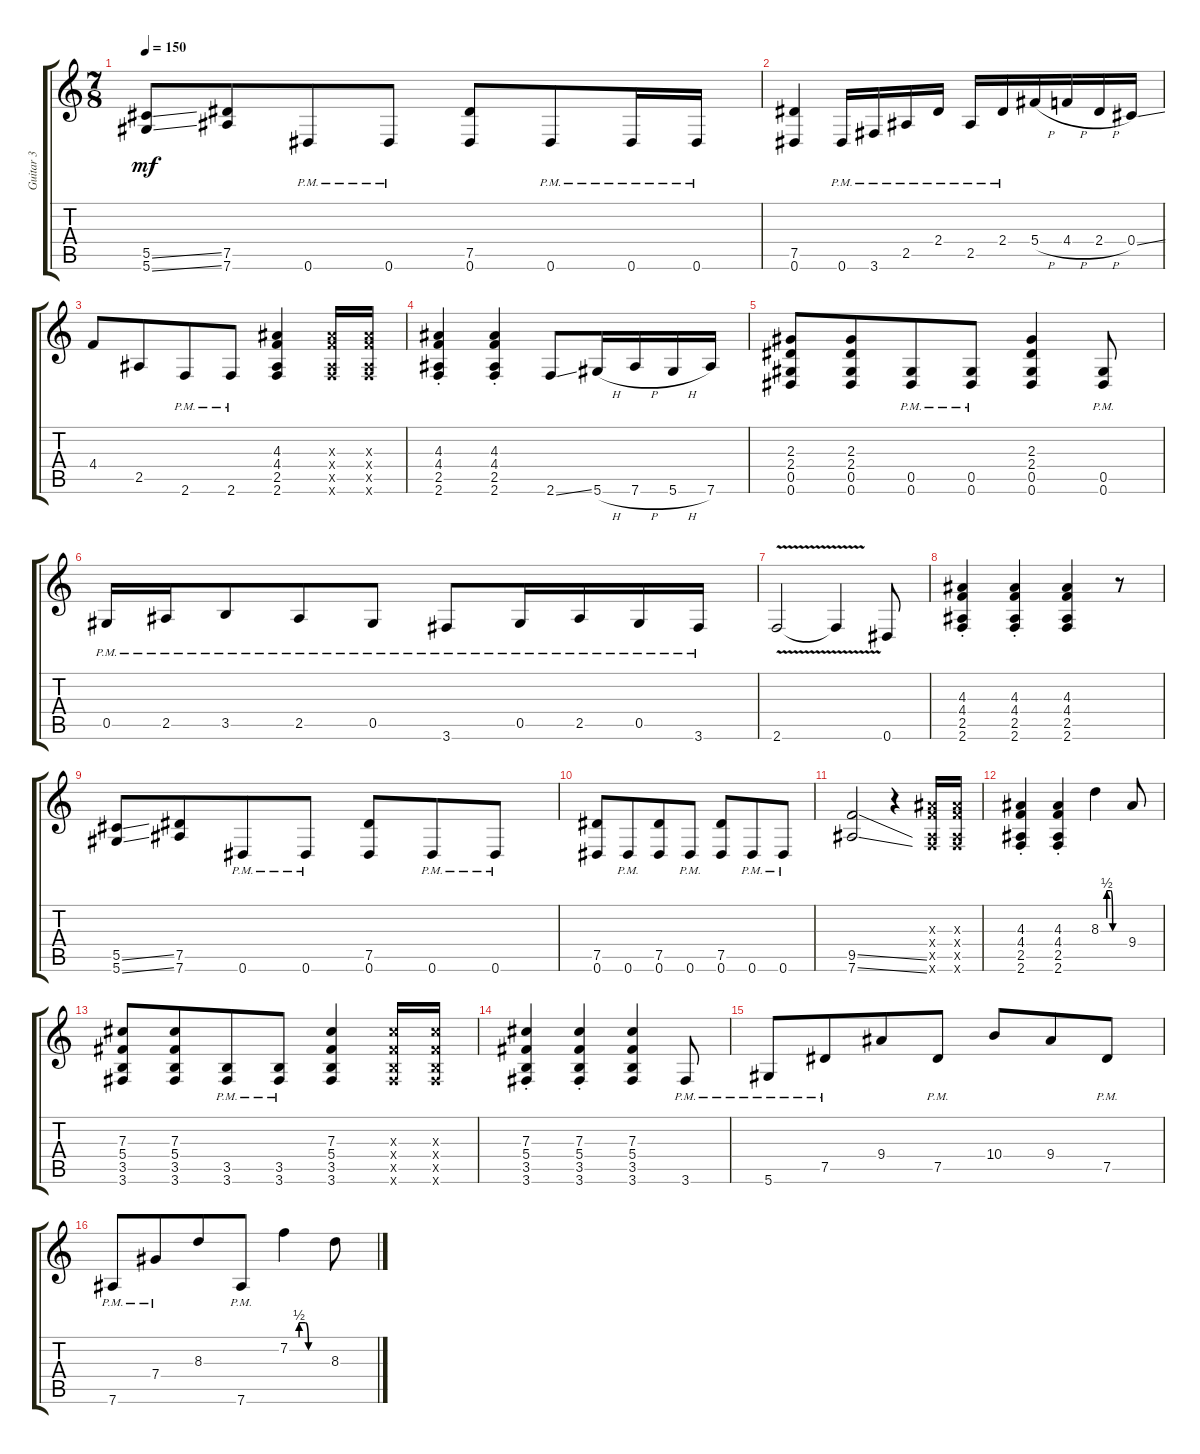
\track ("Guitar 3" "Guitar 3") {instrument distortionguitar}
\staff {score tabs}
\tuning (Eb4 Bb3 Gb3 Db3 Ab2 Eb2) {hide}
\ts (7 8)
\tempo 150
\clef g2
\ks c
(5.5{ss} 5.6{ss}).8{dy mf} (7.5 7.6).8 0.6{pm}.8 0.6{pm}.8 (7.5 0.6).8 0.6{pm}.8 0.6{pm}.16 0.6{pm}.16 |
(7.5 0.6).4 0.6{pm}.16 3.6{pm}.16 2.5{pm}.16 2.4{pm}.16 2.5{pm}.16 2.4{pm}.16 5.4{h}.16 4.4{h}.16 2.4{h}.16 0.4{ss}.16 |
4.4.8 2.5.8 2.6{pm}.8 2.6{pm}.8 (4.3 4.4 2.5 2.6).4 (4.3{x} 4.4{x} 2.5{x} 2.6{x}).16 (4.3{x} 4.4{x} 2.5{x} 2.6{x}).16 |
(4.3{st} 4.4{st} 2.5{st} 2.6{st}).4 (4.3{st} 4.4{st} 2.5{st} 2.6{st}).4 2.6{ss}.8 5.6{h}.16 7.6{h}.16 5.6{h}.16 7.6.16 |
(2.3 2.4 0.5 0.6).8 (2.3 2.4 0.5 0.6).8 (0.5{pm} 0.6{pm}).8 (0.5{pm} 0.6{pm}).8 (2.3 2.4 0.5 0.6).4 (0.5{pm} 0.6{pm}).8 |
0.5{pm}.16 2.5{pm}.16 3.5{pm}.8 2.5{pm}.8 0.5{pm}.8 3.6{pm}.8 0.5{pm}.16 2.5{pm}.16 0.5{pm}.16 3.6{pm}.16 |
2.6{v}.2 2.6{v t}.4 0.6.8 |
(4.3{st} 4.4{st} 2.5{st} 2.6{st}).4 (4.3{st} 4.4{st} 2.5{st} 2.6{st}).4 (4.3 4.4 2.5 2.6).4 r.8 |
(5.5{ss} 5.6{ss}).8 (7.5 7.6).8 0.6{pm}.8 0.6{pm}.8 (7.5 0.6).8 0.6{pm}.8 0.6{pm}.8 |
(7.5 0.6).8 0.6{pm}.8 (7.5 0.6).8 0.6{pm}.8 (7.5 0.6).8 0.6{pm}.8 0.6{pm}.8 |
(9.5{ss} 7.6{ss}).2 r.4 (4.3{x} 4.4{x} 2.5{x} 2.6{x}).16 (4.3{x} 4.4{x} 2.5{x} 2.6{x}).16 |
(4.3{st} 4.4{st} 2.5{st} 2.6{st}).4 (4.3{st} 4.4{st} 2.5{st} 2.6{st}).4 8.3{be (custom 0 0 15 0 15 2 25 2 30 0 60 0)}.4 9.4.8 |
(7.3 5.4 3.5 3.6).8 (7.3 5.4 3.5 3.6).8 (3.5{pm} 3.6{pm}).8 (3.5{pm} 3.6{pm}).8 (7.3 5.4 3.5 3.6).4 (7.3{x} 5.4{x} 3.5{x} 3.6{x}).16 (7.3{x} 5.4{x} 3.5{x} 3.6{x}).16 |
(7.3{st} 5.4{st} 3.5{st} 3.6{st}).4 (7.3{st} 5.4{st} 3.5{st} 3.6{st}).4 (7.3 5.4 3.5 3.6).4 3.6{pm}.8 |
5.6{pm}.8 7.5{pm}.8 9.4.8 7.5{pm}.8 10.4.8 9.4.8 7.5{pm}.8 |
7.6{pm}.8 7.4{pm}.8 8.3.8 7.6{pm}.8 7.2{be (custom 0 0 15 0 15 2 25 2 30 0 60 0)}.4 8.3.8
